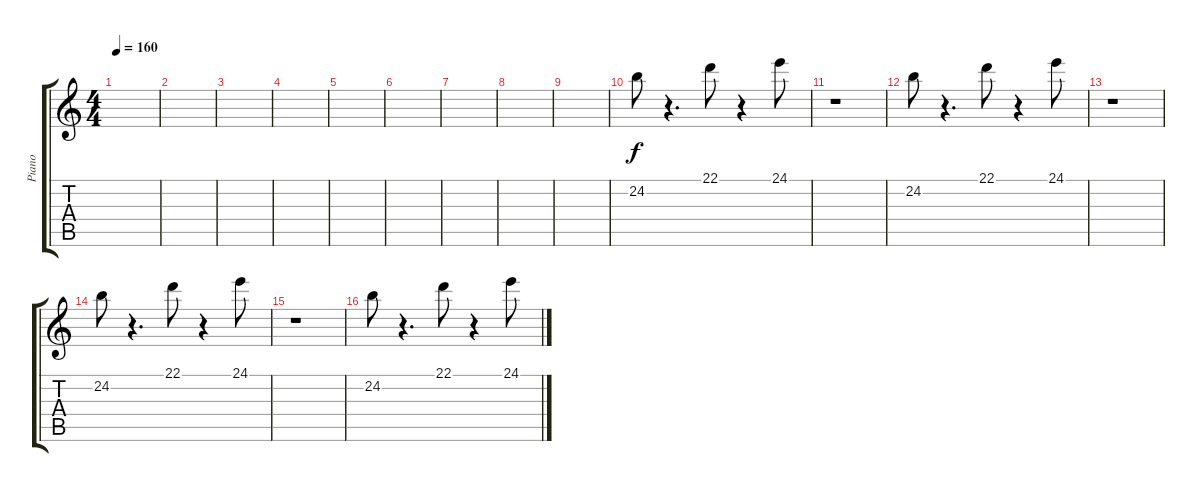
\track ("Piano" "Piano") {instrument electricpiano1}
\staff {score tabs}
\tuning (E4 B3 G3 D3 A2 E2) {hide}
\ts (4 4)
\tempo 160
\clef g2
\ks c
|
|
|
|
|
|
|
|
|
24.2.8 r.4{d} 22.1.8 r.4 24.1.8 |
r.1 |
24.2.8 r.4{d} 22.1.8 r.4 24.1.8 |
r.1 |
24.2.8 r.4{d} 22.1.8 r.4 24.1.8 |
r.1 |
24.2.8 r.4{d} 22.1.8 r.4 24.1.8
